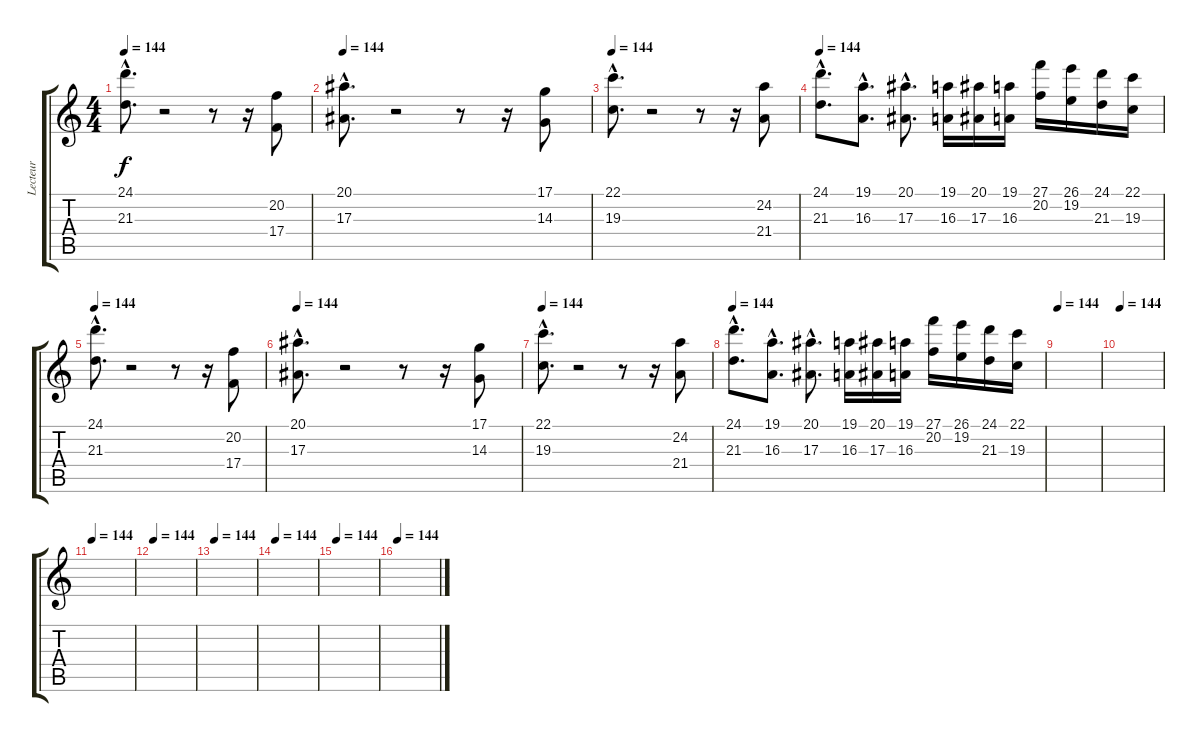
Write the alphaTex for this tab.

\track ("Lecteur" "Lecteur") {instrument choiraahs}
\staff {score tabs}
\tuning (D4 A3 F3 C3 G2 D2) {hide}
\ts (4 4)
\tempo 144
\clef g2
\ks c
(24.1{hac} 21.3{hac}).8{d dy f instrument orchestrahit} r.2 r.8 r.16 (20.2 17.4).8 |
\tempo 144
(20.1{hac} 17.3{hac}).8{d instrument orchestrahit} r.2 r.8 r.16 (17.1 14.3).8 |
\tempo 144
(22.1{hac} 19.3{hac}).8{d instrument orchestrahit} r.2 r.8 r.16 (24.2 21.4).8 |
\tempo 144
(24.1{hac} 21.3{hac}).8{d instrument orchestrahit} (19.1{hac} 16.3{hac}).8{d} (20.1{hac} 17.3{hac}).8{d} (19.1 16.3).16 (20.1 17.3).16 (19.1 16.3).16 (27.1 20.2).16 (26.1 19.2).16 (24.1 21.3).16 (22.1 19.3).16 |
\tempo 144
(24.1{hac} 21.3{hac}).8{d instrument orchestrahit} r.2 r.8 r.16 (20.2 17.4).8 |
\tempo 144
(20.1{hac} 17.3{hac}).8{d instrument orchestrahit} r.2 r.8 r.16 (17.1 14.3).8 |
\tempo 144
(22.1{hac} 19.3{hac}).8{d instrument orchestrahit} r.2 r.8 r.16 (24.2 21.4).8 |
\tempo 144
(24.1{hac} 21.3{hac}).8{d instrument orchestrahit} (19.1{hac} 16.3{hac}).8{d} (20.1{hac} 17.3{hac}).8{d} (19.1 16.3).16 (20.1 17.3).16 (19.1 16.3).16 (27.1 20.2).16 (26.1 19.2).16 (24.1 21.3).16 (22.1 19.3).16 |
\tempo 144
|
\tempo 144
|
\tempo 144
|
\tempo 144
|
\tempo 144
|
\tempo 144
|
\tempo 144
|
\tempo 144
